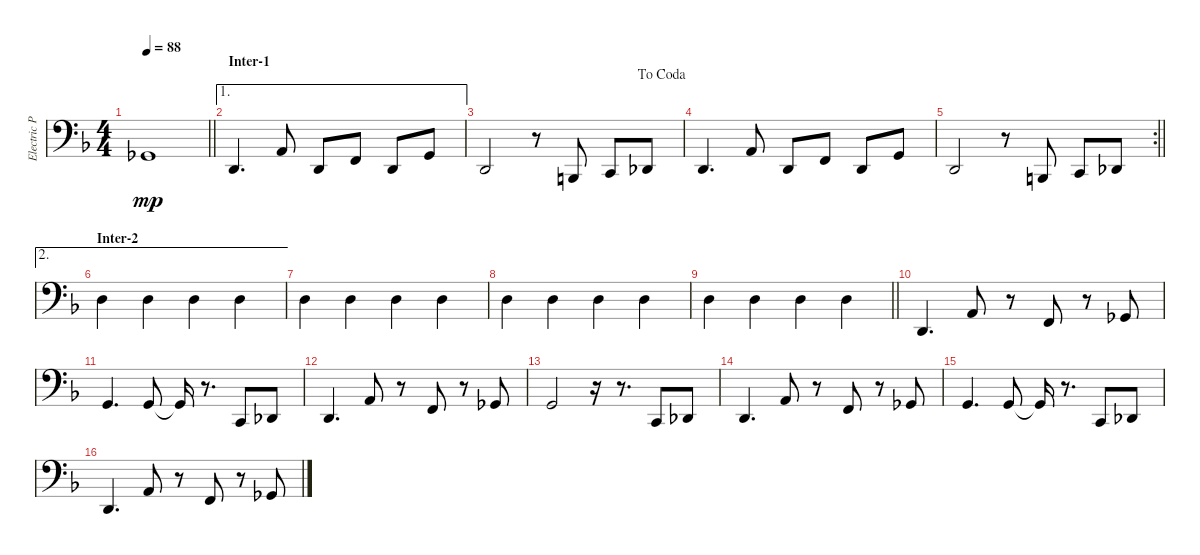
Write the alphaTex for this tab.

\track ("Electric Piano (Staff 2)" "Electric P") {instrument electricgrandpiano}
\staff {score}
\tuning (E4 B3 G3 D3 A2 E2 B1) {hide}
\ts (4 4)
\tempo 88
\clef f4
\barLineRight lightlight
\ks dminor
2.6.1{dy mp} |
\ae 1
\section ("" "Inter-1")
3.7.4{d} 0.5.8 3.7.8 1.6.8 3.7.8 3.6.8 |
\jump dacoda
3.7.2 r.8 0.7.8 1.7.8 2.7.8 |
3.7.4{d} 0.5.8 3.7.8 1.6.8 3.7.8 3.6.8 |
\rc 2
\barLineRight lightlight
3.7.2 r.8 0.7.8 1.7.8 2.7.8 |
\ae 2
\section ("" "Inter-2")
0.4.4 0.4.4 0.4.4 0.4.4 |
0.4.4 0.4.4 0.4.4 0.4.4 |
0.4.4 0.4.4 0.4.4 0.4.4 |
\barLineRight lightlight
0.4.4 0.4.4 0.4.4 0.4.4 |
3.7.4{d} 0.5.8 r.8 1.6.8 r.8 2.6.8 |
3.6.4{d} 3.6.8 3.6{t}.16 r.8{d} 1.7.8 2.7.8 |
3.7.4{d} 0.5.8 r.8 1.6.8 r.8 2.6.8 |
3.6.2 r.16 r.8{d} 1.7.8 2.7.8 |
3.7.4{d} 0.5.8 r.8 1.6.8 r.8 2.6.8 |
3.6.4{d} 3.6.8 3.6{t}.16 r.8{d} 1.7.8 2.7.8 |
3.7.4{d} 0.5.8 r.8 1.6.8 r.8 2.6.8
